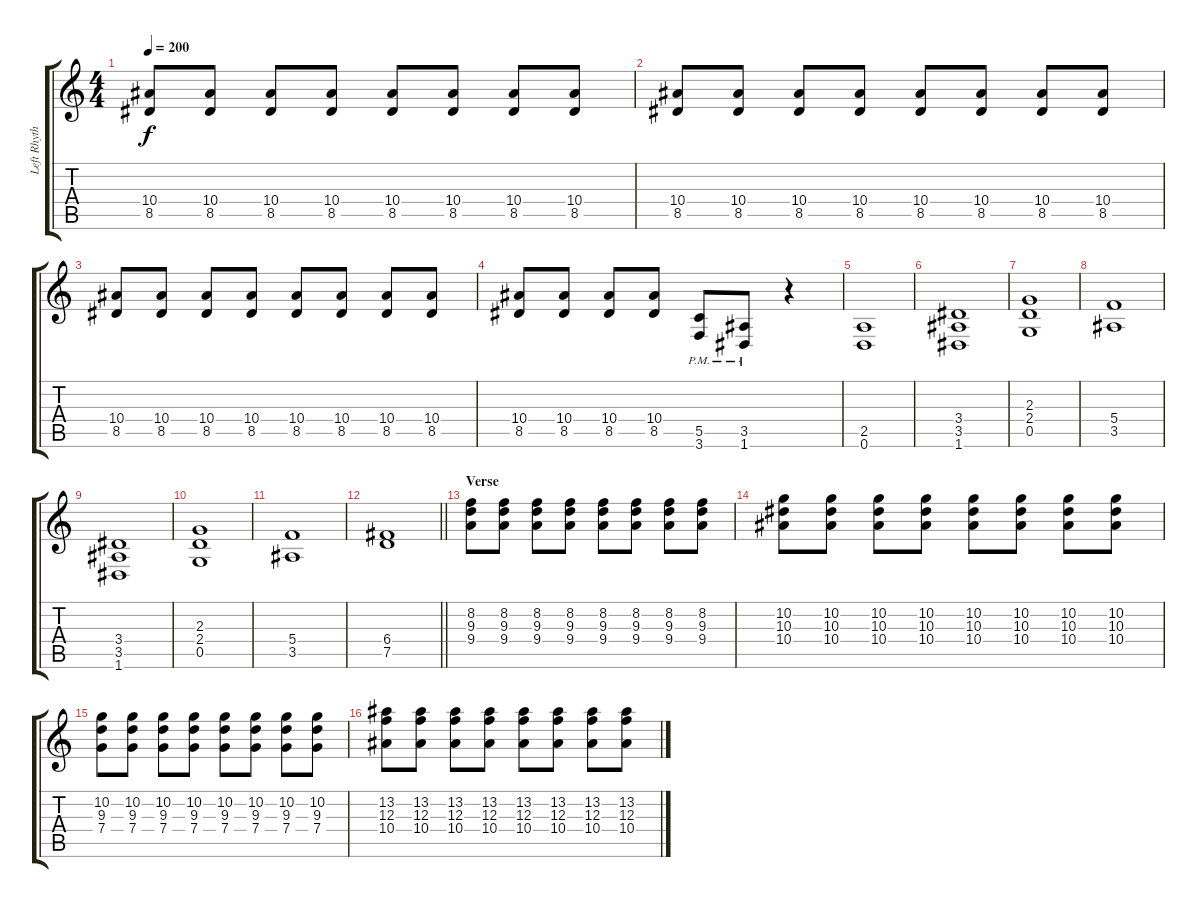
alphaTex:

\track ("Left Rhythm Gtr" "Left Rhyth") {instrument overdrivenguitar}
\staff {score tabs}
\tuning (D4 A3 F3 C3 G2 D2) {hide}
\ts (4 4)
\tempo 200
\clef g2
\ks c
(10.4 8.5).8{dy f} (10.4 8.5).8 (10.4 8.5).8 (10.4 8.5).8 (10.4 8.5).8 (10.4 8.5).8 (10.4 8.5).8 (10.4 8.5).8 |
(10.4 8.5).8 (10.4 8.5).8 (10.4 8.5).8 (10.4 8.5).8 (10.4 8.5).8 (10.4 8.5).8 (10.4 8.5).8 (10.4 8.5).8 |
(10.4 8.5).8 (10.4 8.5).8 (10.4 8.5).8 (10.4 8.5).8 (10.4 8.5).8 (10.4 8.5).8 (10.4 8.5).8 (10.4 8.5).8 |
(10.4 8.5).8 (10.4 8.5).8 (10.4 8.5).8 (10.4 8.5).8 (5.5{pm} 3.6{pm}).8 (3.5{pm} 1.6{pm}).8 r.4 |
(2.5 0.6).1 |
(3.4 3.5 1.6).1 |
(2.3 2.4 0.5).1 |
(5.4 3.5).1 |
(3.4 3.5 1.6).1 |
(2.3 2.4 0.5).1 |
(5.4 3.5).1 |
\barLineRight lightlight
(6.4 7.5).1 |
\section ("" "Verse")
(8.2 9.3 9.4).8 (8.2 9.3 9.4).8 (8.2 9.3 9.4).8 (8.2 9.3 9.4).8 (8.2 9.3 9.4).8 (8.2 9.3 9.4).8 (8.2 9.3 9.4).8 (8.2 9.3 9.4).8 |
(10.2 10.3 10.4).8 (10.2 10.3 10.4).8 (10.2 10.3 10.4).8 (10.2 10.3 10.4).8 (10.2 10.3 10.4).8 (10.2 10.3 10.4).8 (10.2 10.3 10.4).8 (10.2 10.3 10.4).8 |
(10.2 9.3 7.4).8 (10.2 9.3 7.4).8 (10.2 9.3 7.4).8 (10.2 9.3 7.4).8 (10.2 9.3 7.4).8 (10.2 9.3 7.4).8 (10.2 9.3 7.4).8 (10.2 9.3 7.4).8 |
(13.2 12.3 10.4).8 (13.2 12.3 10.4).8 (13.2 12.3 10.4).8 (13.2 12.3 10.4).8 (13.2 12.3 10.4).8 (13.2 12.3 10.4).8 (13.2 12.3 10.4).8 (13.2 12.3 10.4).8
